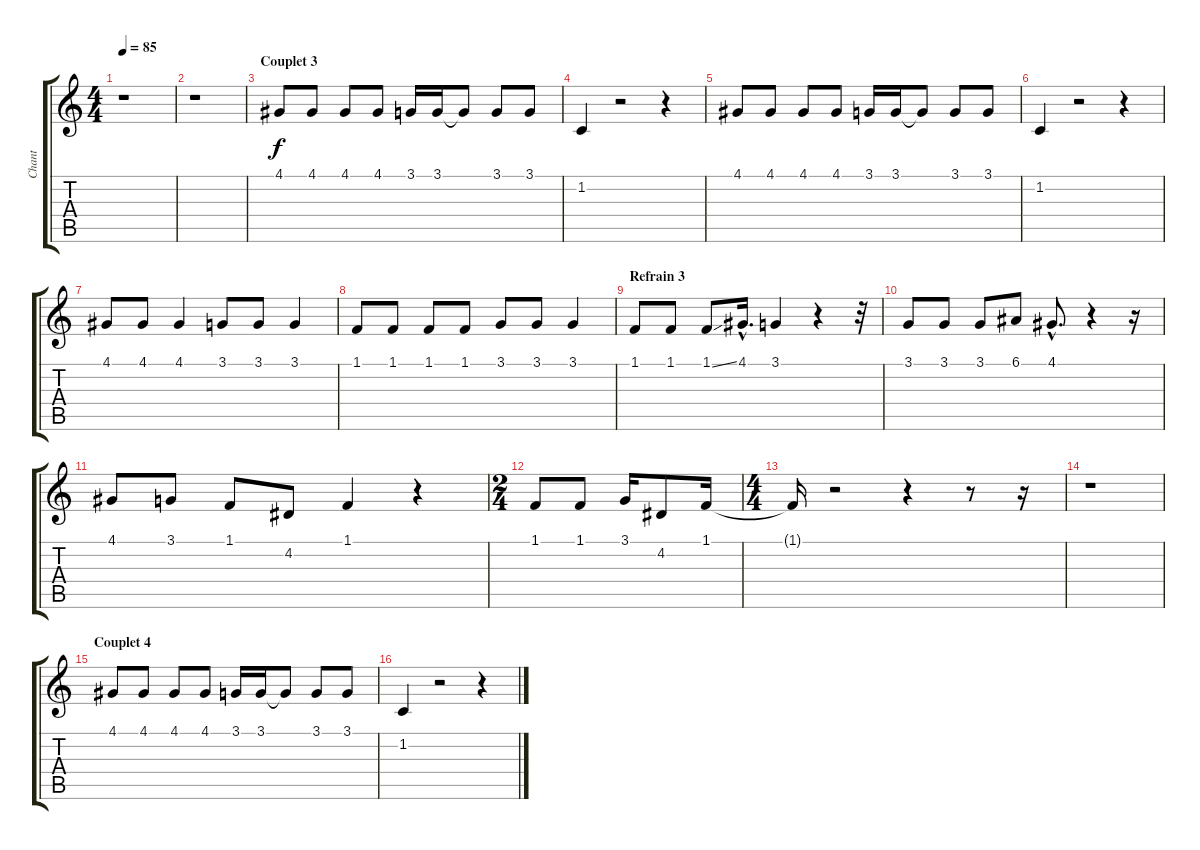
\track ("Chant" "Chant") {instrument flute}
\staff {score tabs}
\tuning (E4 B3 G3 D3 A2 E2) {hide}
\ts (4 4)
\tempo 85
\clef g2
\ks c
r.1{dy f} |
r.1 |
\section ("" "Couplet 3")
4.1.8 4.1.8 4.1.8 4.1.8 3.1.16 3.1.16 3.1{t}.8 3.1.8 3.1.8 |
1.2.4 r.2 r.4 |
4.1.8 4.1.8 4.1.8 4.1.8 3.1.16 3.1.16 3.1{t}.8 3.1.8 3.1.8 |
1.2.4 r.2 r.4 |
4.1.8 4.1.8 4.1.4 3.1.8 3.1.8 3.1.4 |
1.1.8 1.1.8 1.1.8 1.1.8 3.1.8 3.1.8 3.1.4 |
\section ("" "Refrain 3")
1.1.8 1.1.8 1.1{ss}.8 4.1{hac}.16{d} 3.1.4 r.4 r.32 |
3.1.8 3.1.8 3.1.8 6.1.8 4.1{hac}.8{d} r.4 r.16 |
4.1.8 3.1.8 1.1.8 4.2.8 1.1.4 r.4 |
\ts (2 4)
1.1.8 1.1.8 3.1.16 4.2.8 1.1.16 |
\ts (4 4)
1.1{t}.16 r.2 r.4 r.8 r.16 |
r.1 |
\section ("" "Couplet 4")
4.1.8 4.1.8 4.1.8 4.1.8 3.1.16 3.1.16 3.1{t}.8 3.1.8 3.1.8 |
1.2.4 r.2 r.4
